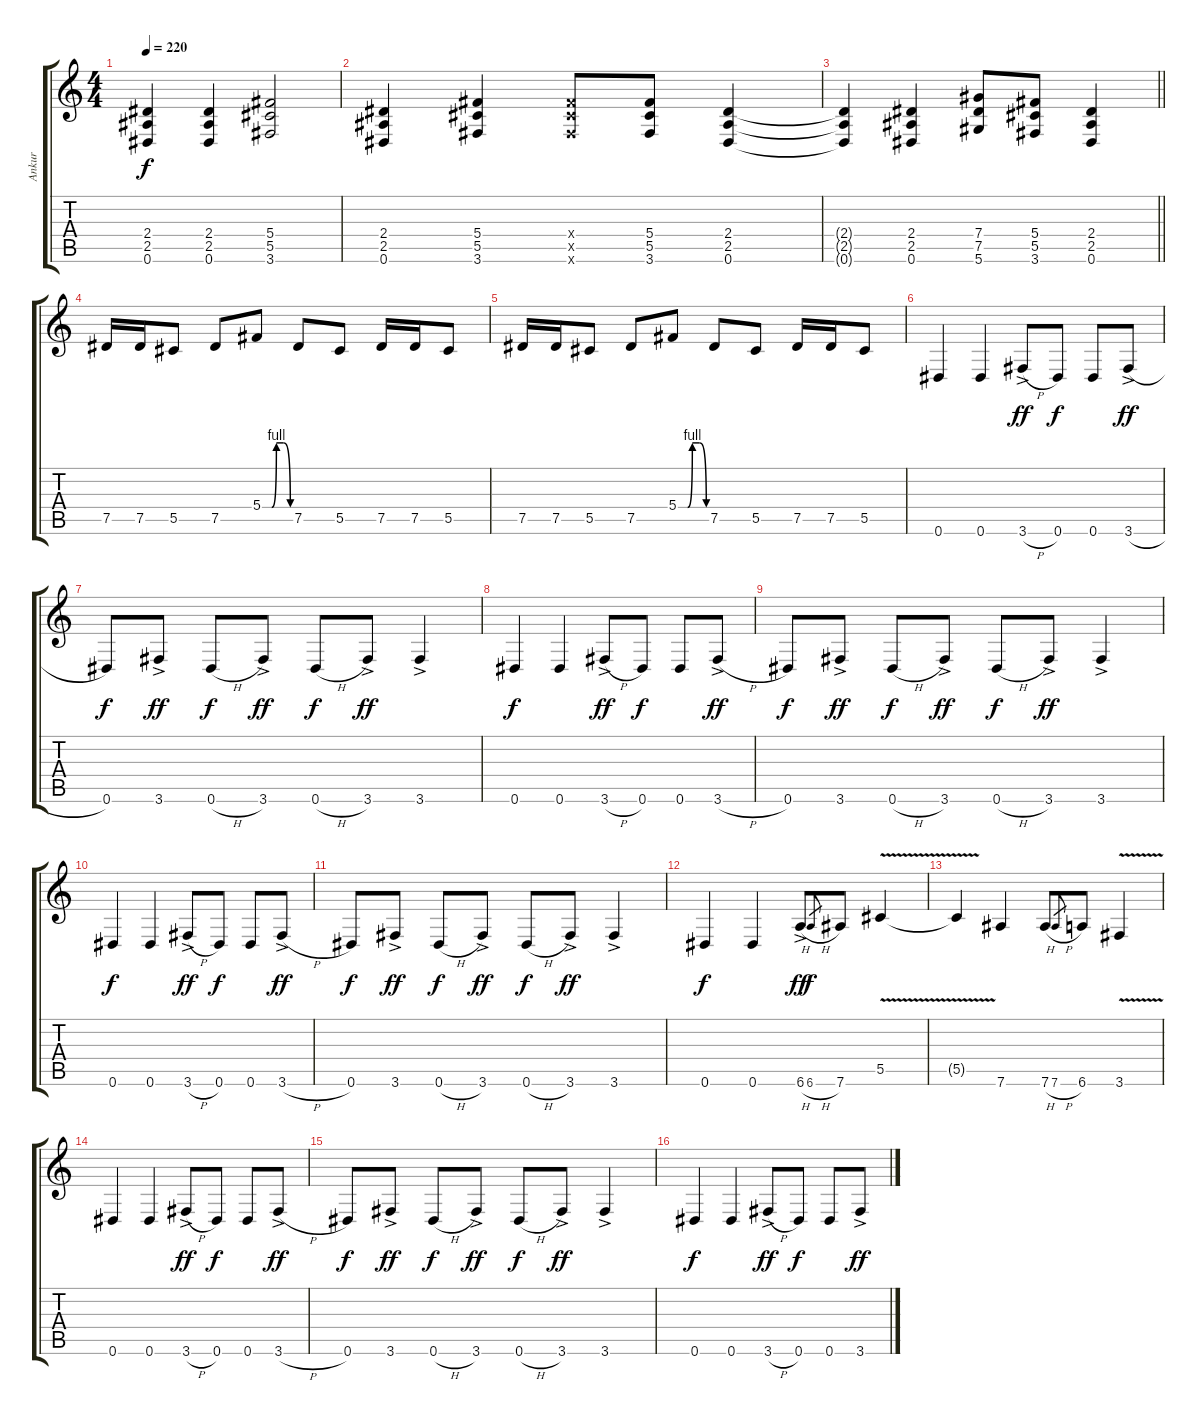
\track ("Ankur" "Ankur") {instrument overdrivenguitar}
\staff {score tabs}
\tuning (Eb4 Bb3 Gb3 Db3 Ab2 Eb2) {hide}
\ts (4 4)
\tempo 220
\clef g2
\ks c
(2.4{t} 2.5{t} 0.6{t}).4{dy f} (2.4 2.5 0.6).4 (5.4 5.5 3.6).2 |
(2.4 2.5 0.6).4 (5.4 5.5 3.6).4 (5.4{x} 5.5{x} 3.6{x}).8 (5.4 5.5 3.6).8 (2.4 2.5 0.6).4 |
\barLineRight lightlight
(2.4{t} 2.5{t} 0.6{t}).4 (2.4 2.5 0.6).4 (7.4 7.5 5.6).8 (5.4 5.5 3.6).8 (2.4 2.5 0.6).4 |
7.5.16 7.5.16 5.5.8 7.5.8 5.4{be (custom 0 0 10 0 20 0 30 4 45 4 60 0)}.8 7.5.8 5.5.8 7.5.16 7.5.16 5.5.8 |
7.5.16 7.5.16 5.5.8 7.5.8 5.4{be (custom 0 0 10 0 20 0 30 4 45 4 60 0)}.8 7.5.8 5.5.8 7.5.16 7.5.16 5.5.8 |
0.6.4 0.6.4 3.6{h ac}.8{dy ff} 0.6.8{dy f} 0.6.8 3.6{h ac}.8{dy ff} |
0.6.8{dy f} 3.6{ac}.8{dy ff} 0.6{h}.8{dy f} 3.6{ac}.8{dy ff} 0.6{h}.8{dy f} 3.6{ac}.8{dy ff} 3.6{ac}.4 |
0.6.4{dy f} 0.6.4 3.6{h ac}.8{dy ff} 0.6.8{dy f} 0.6.8 3.6{h ac}.8{dy ff} |
0.6.8{dy f} 3.6{ac}.8{dy ff} 0.6{h}.8{dy f} 3.6{ac}.8{dy ff} 0.6{h}.8{dy f} 3.6{ac}.8{dy ff} 3.6{ac}.4 |
0.6.4{dy f} 0.6.4 3.6{h ac}.8{dy ff} 0.6.8{dy f} 0.6.8 3.6{h ac}.8{dy ff} |
0.6.8{dy f} 3.6{ac}.8{dy ff} 0.6{h}.8{dy f} 3.6{ac}.8{dy ff} 0.6{h}.8{dy f} 3.6{ac}.8{dy ff} 3.6{ac}.4 |
0.6.4{dy f} 0.6.4 6.6{h ac}.8{dy ff} 6.6{h}.8{gr dy f} 7.6.8 5.5{v}.4 |
5.5{t}.4 7.6.4 7.6{h}.8 7.6{h}.8{gr} 6.6.8 3.6{v}.4 |
0.6.4 0.6.4 3.6{h ac}.8{dy ff} 0.6.8{dy f} 0.6.8 3.6{h ac}.8{dy ff} |
0.6.8{dy f} 3.6{ac}.8{dy ff} 0.6{h}.8{dy f} 3.6{ac}.8{dy ff} 0.6{h}.8{dy f} 3.6{ac}.8{dy ff} 3.6{ac}.4 |
0.6.4{dy f} 0.6.4 3.6{h ac}.8{dy ff} 0.6.8{dy f} 0.6.8 3.6{h ac}.8{dy ff}
